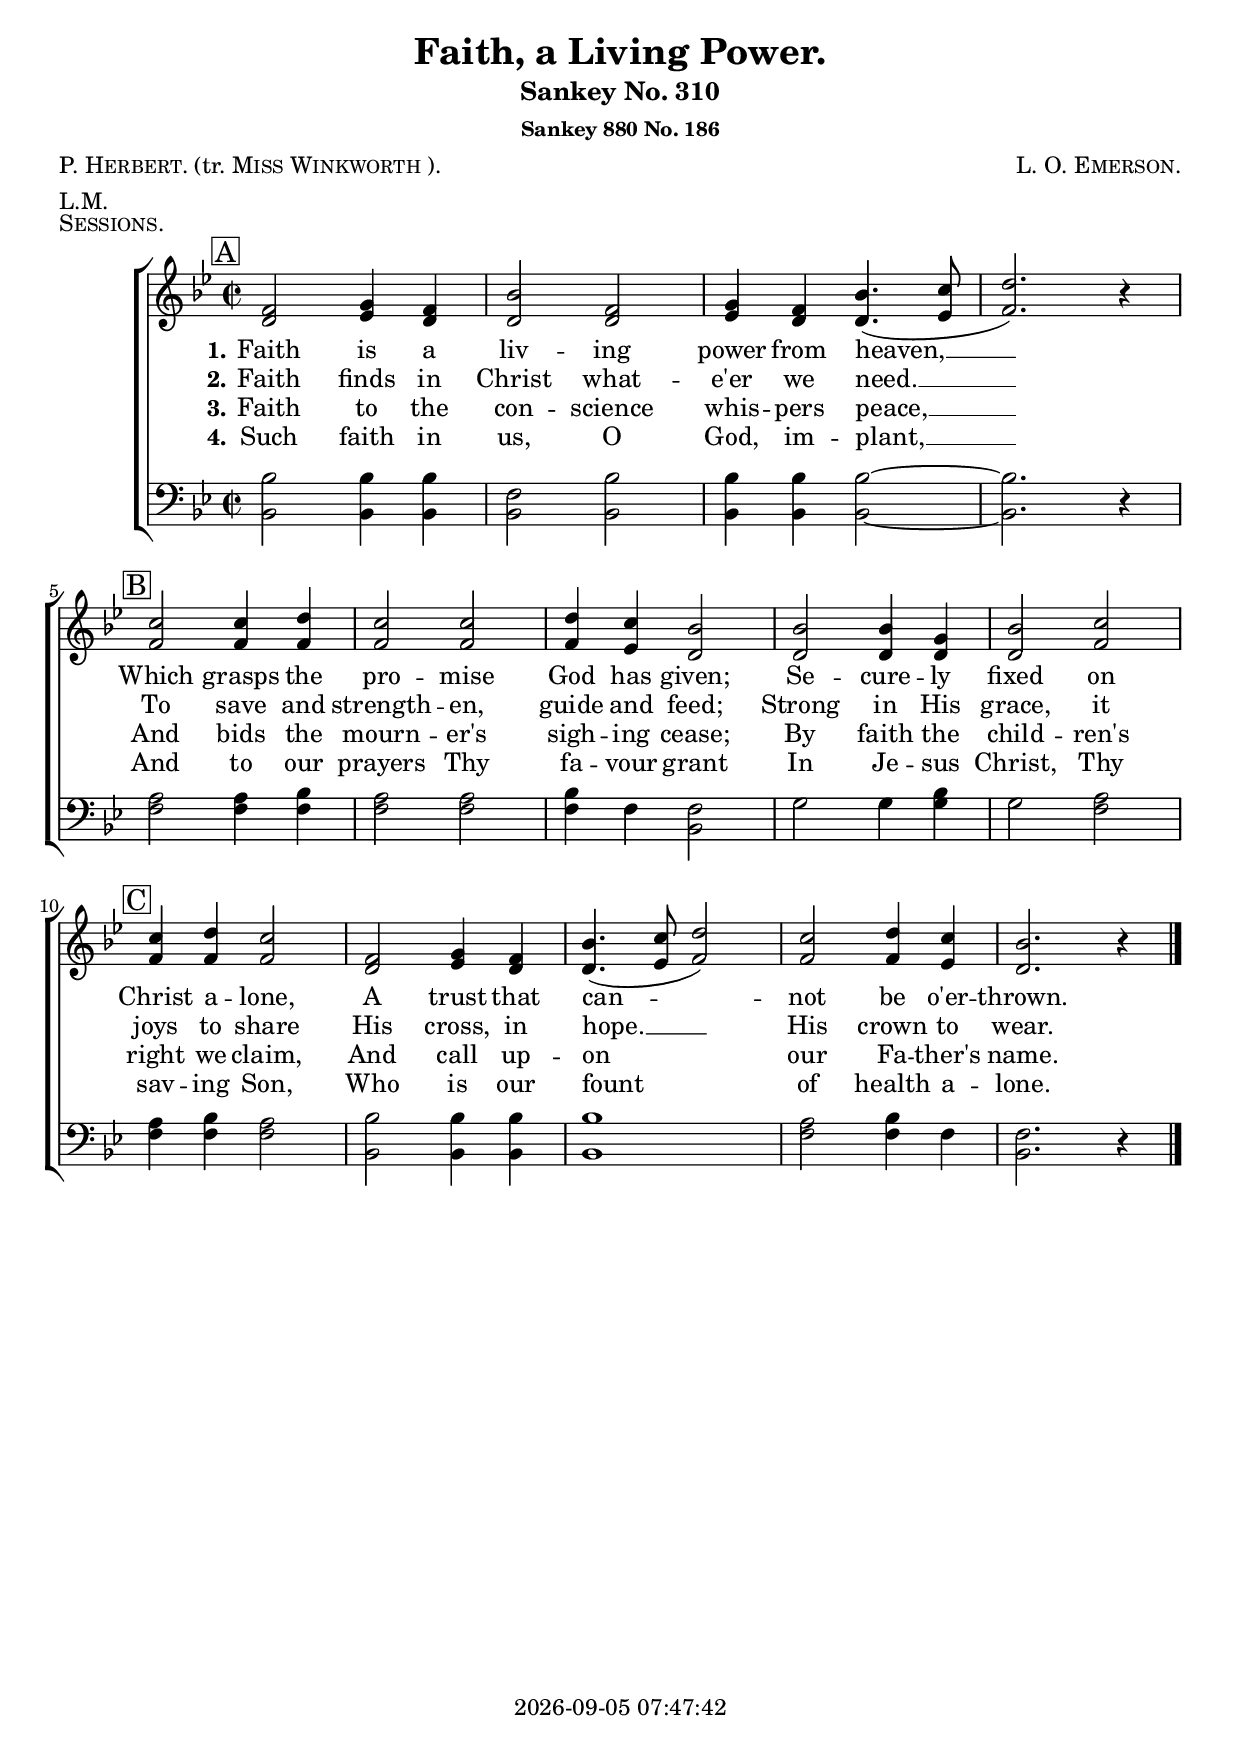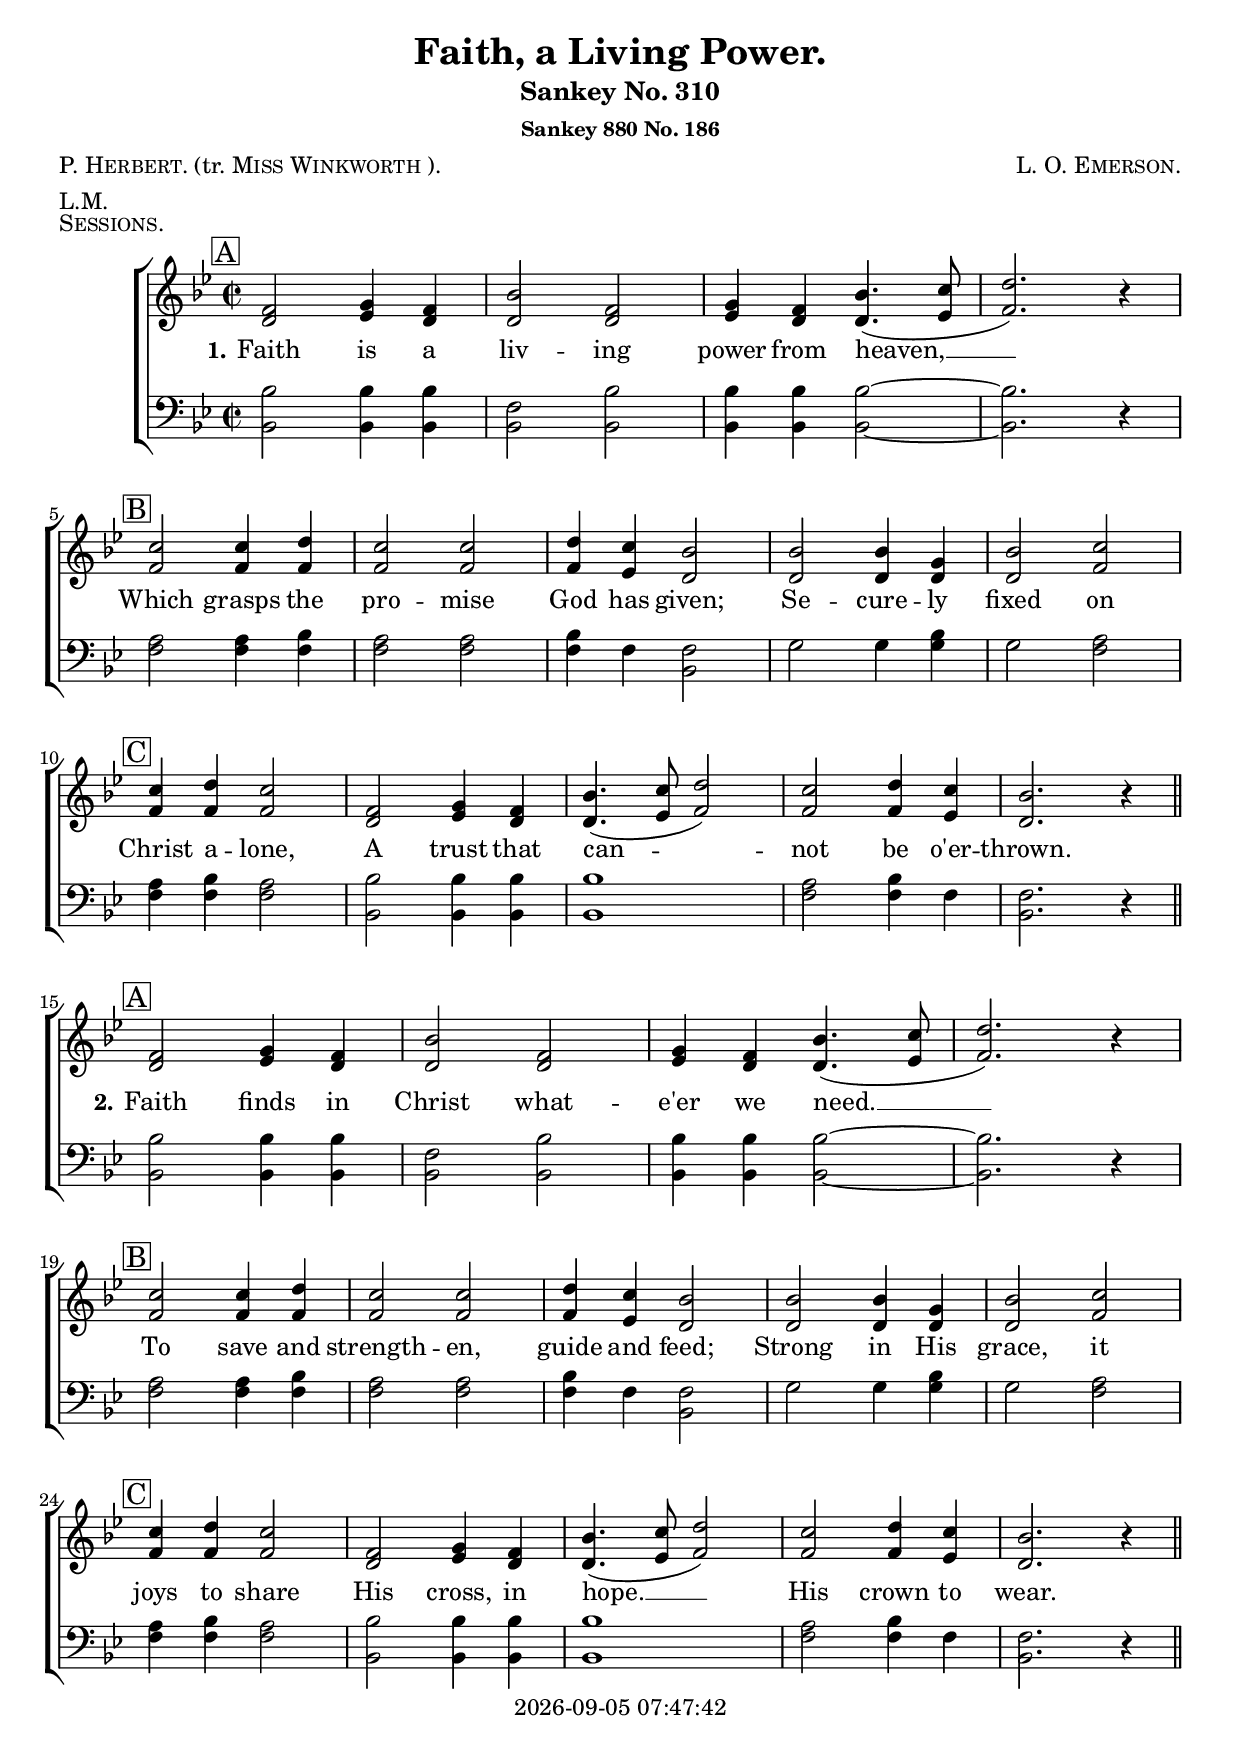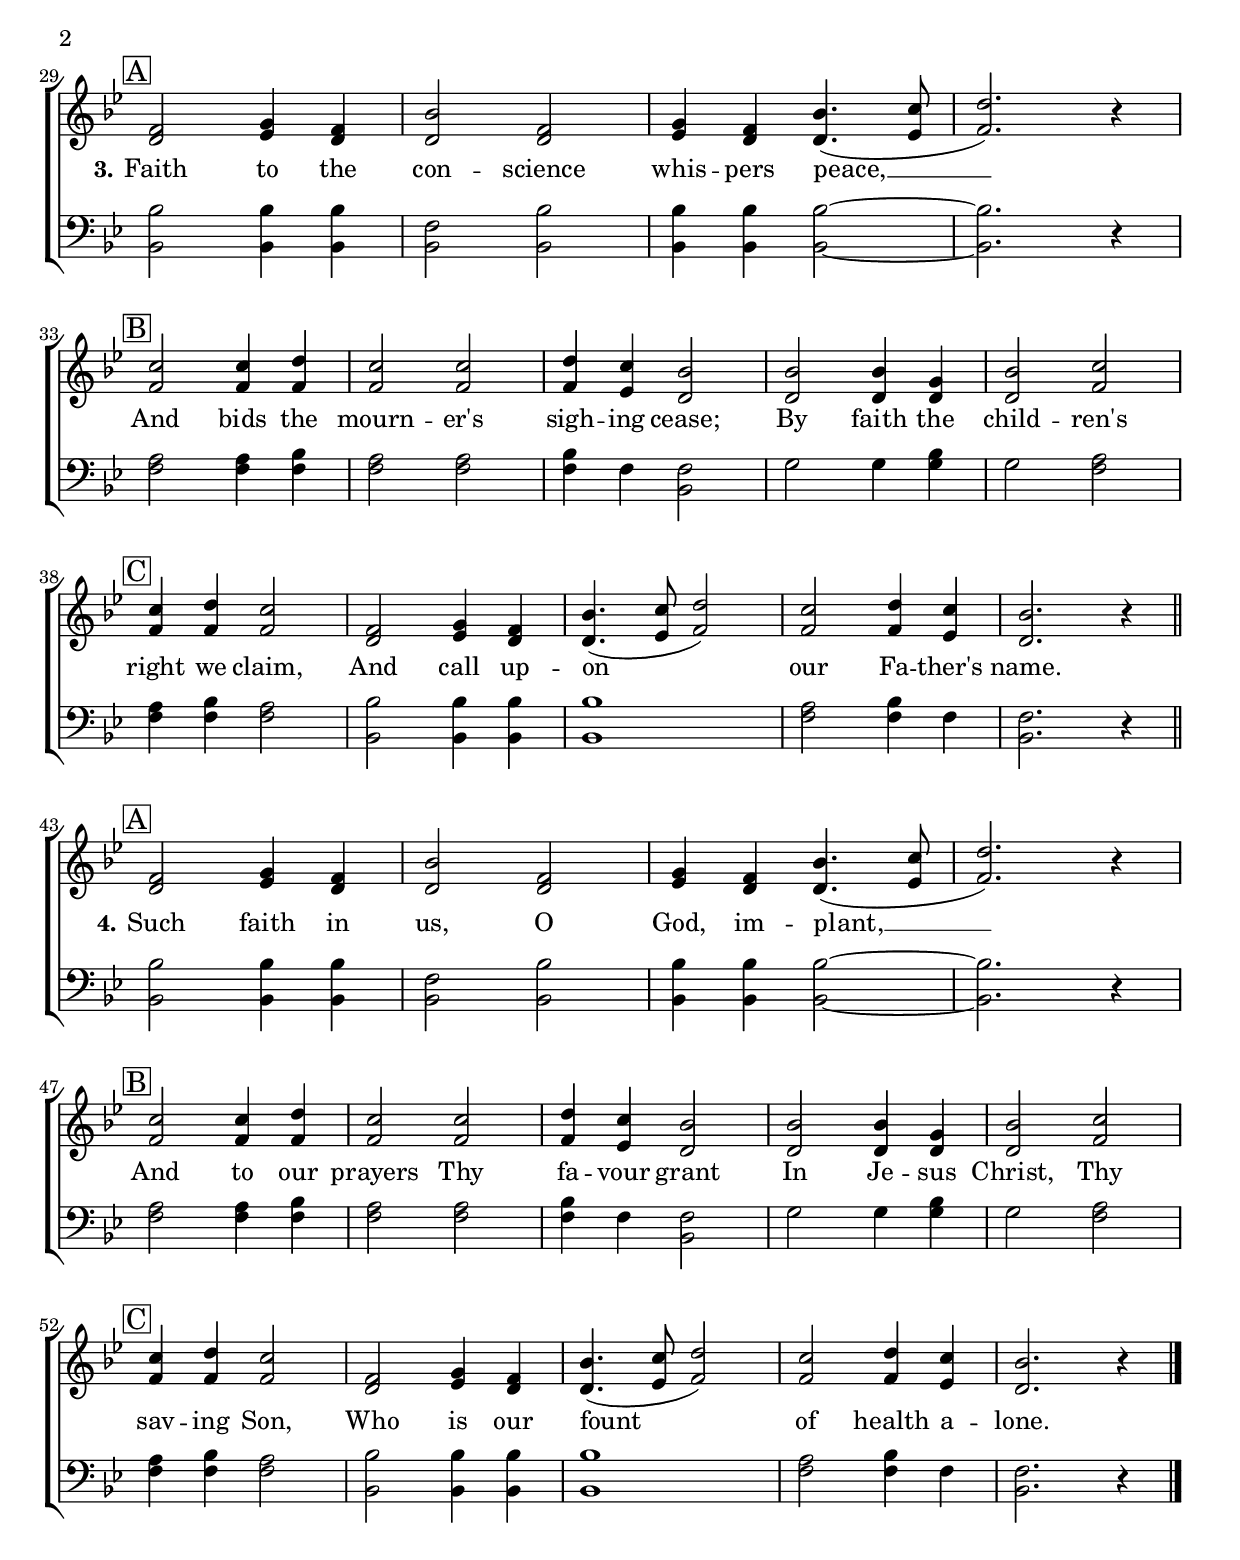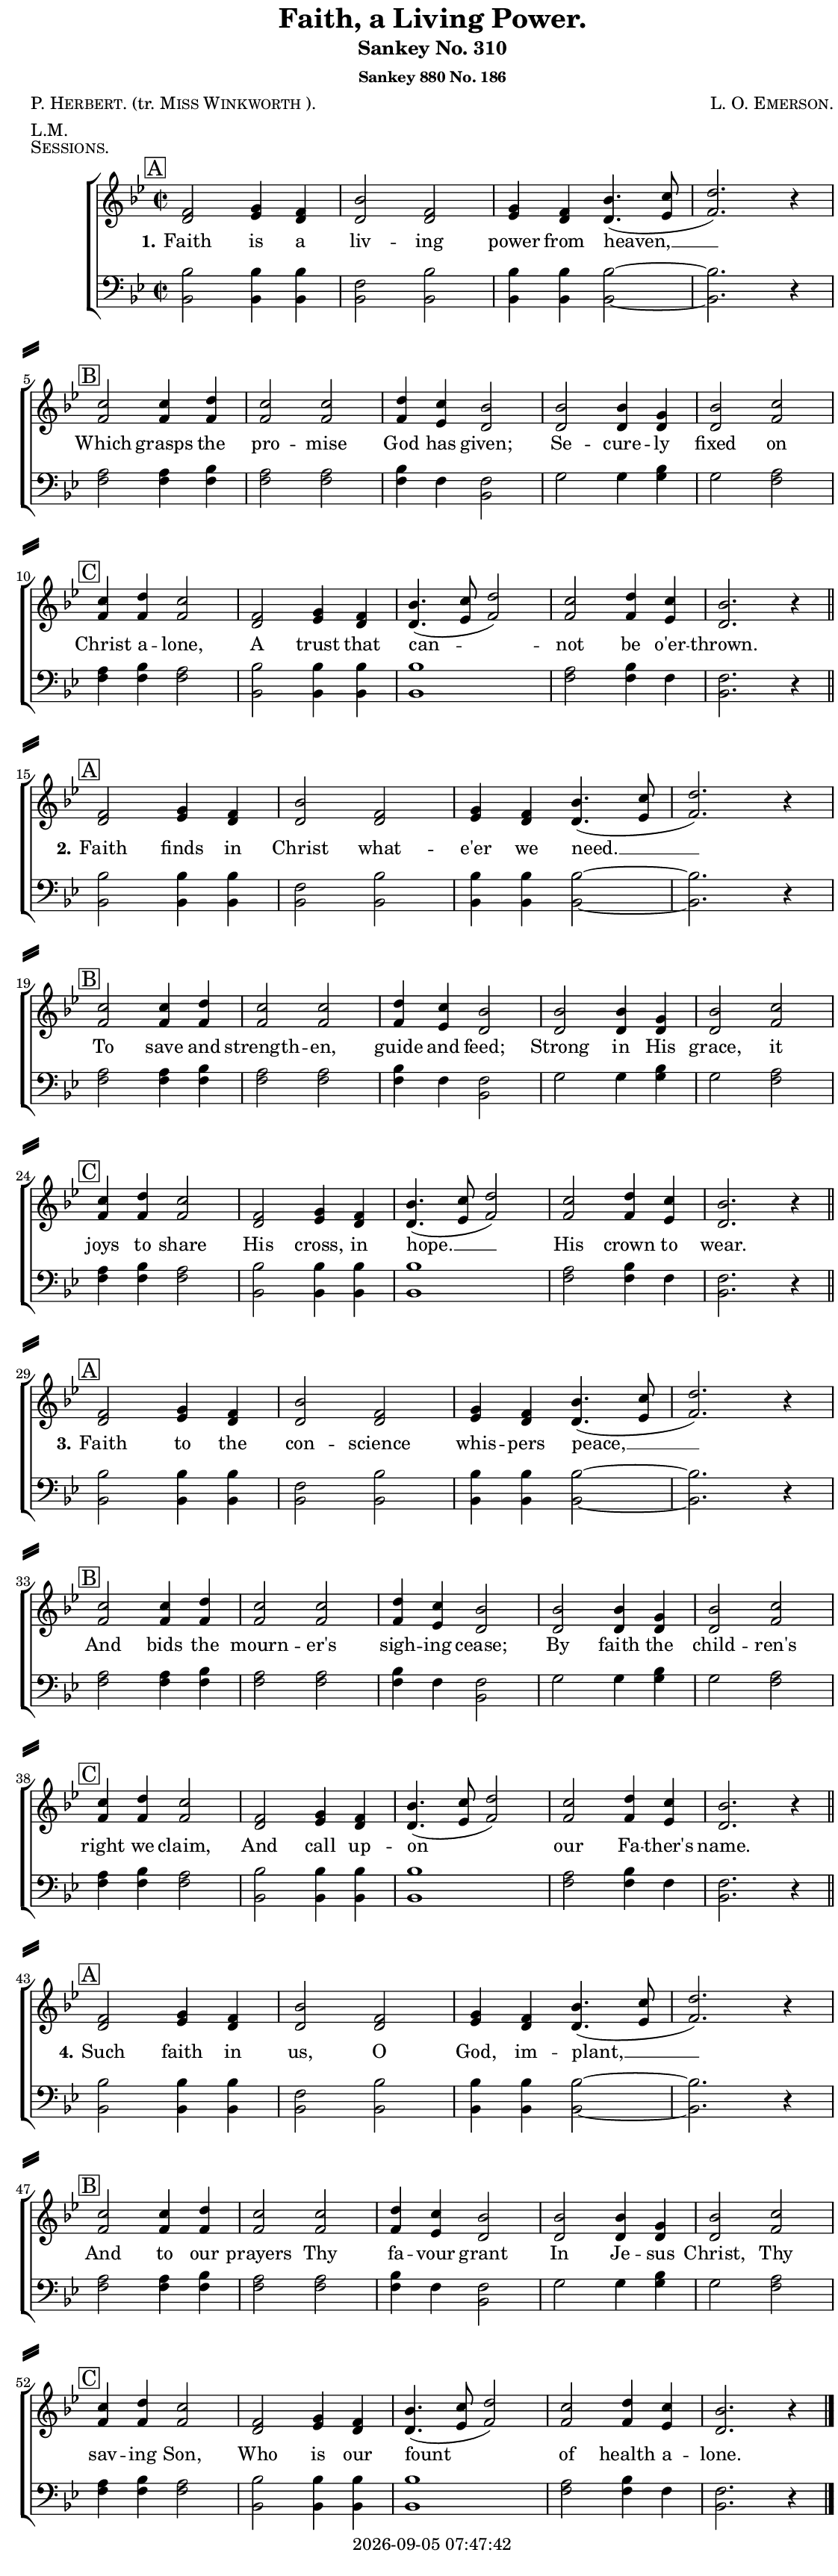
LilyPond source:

\version "2.22.1"

\include "articulate.ly"

today = #(strftime "%Y-%m-%d %H:%M:%S" (localtime (current-time)))

\header {
% centered at top
%  dedication  = "dedication"
  title       = "Faith, a Living Power."
  subtitle    = "Sankey No. 310"
  subsubtitle = "Sankey 880 No. 186"
%  instrument  = "instrument"
  
% arrangement of following lines:
%
%  poet    composer
%  meter   arranger
%  piece       opus

  composer    = \markup\smallCaps "L. O. Emerson."
%  arranger    = "arranger"
%  opus        = "opus"

  poet        = \markup {\smallCaps "P. Herbert." (tr. \smallCaps "Miss Winkworth" ")." }
  meter       = \markup\smallCaps "L.M."
  piece       = \markup\smallCaps "Sessions."

% centered at bottom
% tagline     = "tagline" % default lilypond version
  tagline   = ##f
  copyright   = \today
}

% #(set-global-staff-size 16)

global = {
  \key bes \major
  \time 2/2
}

RehearsalTrack = {
% \set Score.currentBarNumber = #5
  \mark \markup { \box "A" } s1*4
  \mark \markup { \box "B" } s1*5
  \mark \markup { \box "C" } s1*5
}

TempoTrack = {
  \set Score.tempoHideNote = ##t
  \tempo 4=120
}

nl = { \bar "||" \break }

soprano = \relative {
  \autoBeamOff
  f'2 g4 f
  bes2 f
  g4 f bes4.(c8
  d2.) r4 \break
  c2 4 d % B
  c2 2
  d4 c bes2
  bes2 4 g
  bes2 c
  c4 d c2 % C
  f,2 g4 f
  bes4.(c8 d2)
  c2 d4 c
  bes2. r4
}

alto = \relative {
  \autoBeamOff
  d'2 ees4 d
  d2 2
  ees4 d d4.(ees8
  f2.) r4
  f2 4 4 % B
  f2 2
  f4 ees d2
  d2 4 4
  d2 f
  f4 4 2 % C
  d2 ees4 d
  d4.(ees8 f2)
  f2 4 ees
  d2. r4
}

tenor = \relative {
  \autoBeamOff
  bes2 4 4
  f2 bes
  bes4 4 2~
  bes2. r4
  a2 4 bes % B
  a2 2
  bes4 f4 2
  g2 4 bes
  g2 a
  a4 bes a2 % C
  bes2 4 4
  bes1
  a2 bes4 f
  f2. r4
}

bass = \relative {
  \autoBeamOff
  bes,2 4 4
  bes2 2
  bes4 4 2~
  bes2. r4
  f'2 4 4 % B
  f2 2
  f4 4 bes,2
  g'2 4 4
  g2 f
  f4 4 2 % C
  bes,2 4 4
  bes1
  f'2 4 4
  bes,2. r4
}

nom  = {   \set ignoreMelismata = ##t }
yesm = { \unset ignoreMelismata       }

chorus = \lyricmode {
}

verses = 4

wordsOne = \lyricmode {
  \set stanza = "1."
  Faith is a liv -- ing power from heaven, __
  Which grasps the pro -- mise God has given;
  Se -- cure -- ly fixed on Christ a -- lone,
  A trust that can -- not be o'er -- thrown.
}
  
wordsTwo = \lyricmode {
  \set stanza = "2."
  Faith finds in Christ what -- e'er we need. __
  To save and strength -- en, guide and feed;
  Strong in His grace, it joys to share
  His cross, in hope. __ His crown to wear.
}
  
wordsThree = \lyricmode {
  \set stanza = "3."
  Faith to the con -- science whis -- pers peace, __
  And bids the mourn -- er's sigh -- ing cease;
  By faith the child -- ren's right we claim,
  And call up -- on our Fa -- ther's name.
}
  
wordsFour = \lyricmode {
  \set stanza = "4."
  Such faith in us, O God, im -- plant, __
  And to our prayers Thy fa -- vour grant
  In Je -- sus Christ, Thy sav -- ing Son,
  Who is our fount of health a -- lone.
}
  
wordsMidi = \lyricmode {
  \set stanza = "1."
  "Faith " "is " "a " liv "ing " "power " "from " "heaven, " 
  "\nWhich " "grasps " "the " pro "mise " "God " "has " "given; "
  "\nSe" cure "ly " "fixed " "on " "Christ " a "lone, "
  "\nA " "trust " "that " can "not " "be " o'er "thrown. "

  \set stanza = "2."
  "\nFaith " "finds " "in " "Christ " what "e'er " "we " "need. " 
  "\nTo " "save " "and " strength "en, " "guide " "and " "feed; "
  "\nStrong " "in " "His " "grace, " "it " "joys " "to " "share "
  "\nHis " "cross, " "in " "hope. "  "His " "crown " "to " "wear. "

  \set stanza = "3."
  "\nFaith " "to " "the " con "science " whis "pers " "peace, " 
  "\nAnd " "bids " "the " mourn "er's " sigh "ing " "cease; "
  "\nBy " "faith " "the " child "ren's " "right " "we " "claim, "
  "\nAnd " "call " up "on " "our " Fa "ther's " "name. "

  \set stanza = "4."
  "\nSuch " "faith " "in " "us, " "O " "God, " im "plant, " 
  "\nAnd " "to " "our " "prayers " "Thy " fa "vour " "grant "
  "\nIn " Je "sus " "Christ, " "Thy " sav "ing " "Son, "
  "\nWho " "is " "our " "fount " "of " "health " a "lone. "
}

\book {
  \bookOutputSuffix "midi"
  \score {
%    \articulate
        \new ChoirStaff <<
                                % Soprano staff
          \new Staff = soprano
          <<
            \new Voice { \repeat unfold \verses \TempoTrack     }
            \new Voice { \global \repeat unfold \verses \soprano \bar "|." }
            \addlyrics \wordsMidi
          >>
                                % Alto staff
          \new Staff = alto
          <<
            \new Voice { \global \repeat unfold \verses { \alto \nl } \bar "|." }
          >>
                                % Tenor staff
          \new Staff = tenor
          <<
            \clef "treble_8"
            \new Voice { \global \repeat unfold \verses \tenor }
          >>
                                % Bass staff
          \new Staff = bass
          <<
            \clef "bass"
            \new Voice { \global \repeat unfold \verses \bass }
          >>
        >>
    \midi {}
  }
}

\book {
  \bookOutputSuffix "repeat"
  \score {
        \new ChoirStaff <<
                                  % Joint soprano/alto staff
          \new Staff \with { printPartCombineTexts = ##f }
          <<
            \new Voice \RehearsalTrack
            \new Voice \TempoTrack
            \new NullVoice = "aligner" \soprano
            \new Voice = "women" \partCombine { \global \soprano \bar "|." } { \global \alto }
            \new Lyrics \lyricsto "aligner" { \wordsOne \chorus }
            \new Lyrics \lyricsto "aligner"   \wordsTwo
            \new Lyrics \lyricsto "aligner"   \wordsThree
            \new Lyrics \lyricsto "aligner"   \wordsFour
          >>
                                  % Joint tenor/bass staff
          \new Staff \with { printPartCombineTexts = ##f }
          <<
            \clef "bass"
            \new Voice = "men" \partCombine { \global \tenor } { \global \bass }
          >>
        >>
    \layout {
      indent = 1.5\cm
      \context {
        \Staff \RemoveAllEmptyStaves
      }
    }
  }
}

\book {
  \bookOutputSuffix "single"
  \score {
        \new ChoirStaff <<
                                  % Joint soprano/alto staff
          \new Staff \with { printPartCombineTexts = ##f }
          <<
            \new Voice { \repeat unfold \verses \RehearsalTrack }
            \new Voice { \repeat unfold \verses \TempoTrack }
            \new NullVoice = "aligner" { \repeat unfold \verses \soprano }
            \new Voice = "women" \partCombine { \global \repeat unfold \verses \soprano \bar "|." }
                                               { \global \repeat unfold \verses { \alto \nl } \bar "|." }
            \new Lyrics \lyricsto "aligner" { \wordsOne   \chorus
                                              \wordsTwo   \chorus
                                              \wordsThree \chorus
                                              \wordsFour  \chorus
                                            }
          >>
                                  % Joint tenor/bass staff
          \new Staff \with { printPartCombineTexts = ##f }
          <<
            \clef "bass"
            \new Voice = "men" \partCombine { \global \repeat unfold \verses \tenor }
                                            { \global \repeat unfold \verses \bass }
          >>
        >>
    \layout {
      indent = 1.5\cm
      \context {
        \Staff \RemoveAllEmptyStaves
      }
    }
  }
}

\book {
  \bookOutputSuffix "singlepage"
  \paper {
    top-margin = 0
    left-margin = 7
    right-margin = 1
    paper-width = 190\mm
    page-breaking = #ly:one-page-breaking
    system-system-spacing.basic-distance = #15
    system-separator-markup = \slashSeparator
  }
  \score {
        \new ChoirStaff <<
                                  % Joint soprano/alto staff
          \new Staff \with { printPartCombineTexts = ##f }
          <<
            \new Voice { \repeat unfold \verses \RehearsalTrack }
            \new Voice { \repeat unfold \verses \TempoTrack }
            \new NullVoice = "aligner" { \repeat unfold \verses \soprano }
            \new Voice = "women" \partCombine { \global \repeat unfold \verses \soprano \bar "|." }
                                               { \global \repeat unfold \verses { \alto \nl } \bar "|." }
            \new Lyrics \lyricsto "aligner" { \wordsOne   \chorus
                                              \wordsTwo   \chorus
                                              \wordsThree \chorus
                                              \wordsFour  \chorus
                                            }
          >>
                                  % Joint tenor/bass staff
          \new Staff \with { printPartCombineTexts = ##f }
          <<
            \clef "bass"
            \new Voice = "men" \partCombine { \global \repeat unfold \verses \tenor }
                                            { \global \repeat unfold \verses \bass }
          >>
        >>
    \layout {
      indent = 1.5\cm
      \context {
        \Staff \RemoveAllEmptyStaves
      }
    }
  }
}
